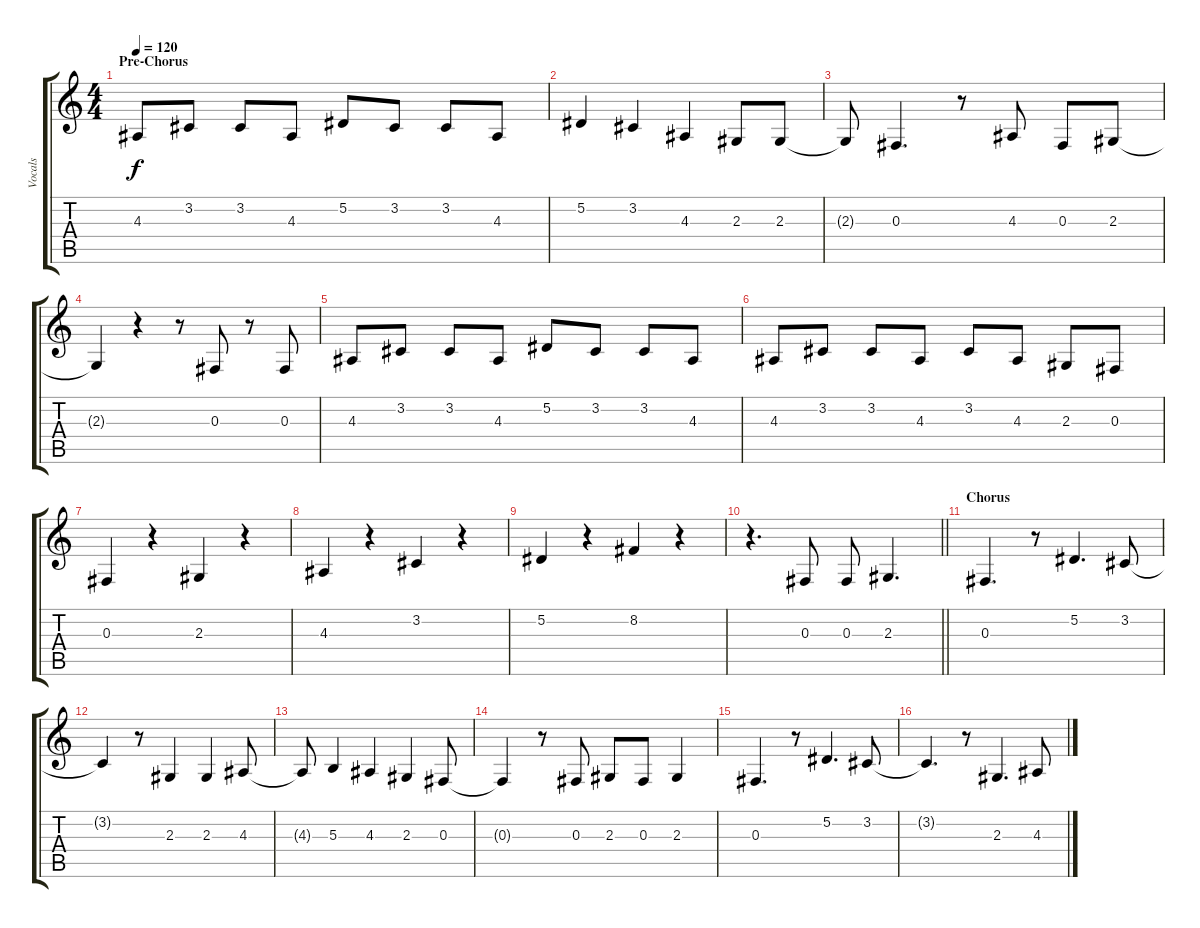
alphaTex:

\track ("Vocals" "Vocals") {instrument altosax}
\staff {score tabs}
\tuning (Eb4 Bb3 Gb3 Db3 Ab2 Eb2) {hide}
\ts (4 4)
\section ("" "Pre-Chorus")
\tempo 120
\clef g2
\ks c
4.3.8{dy f} 3.2.8 3.2.8 4.3.8 5.2.8 3.2.8 3.2.8 4.3.8 |
5.2.4 3.2.4 4.3.4 2.3.8 2.3.8 |
2.3{t}.8 0.3.4{d} r.8 4.3.8 0.3.8 2.3.8 |
2.3{t}.4 r.4 r.8 0.3.8 r.8 0.3.8 |
4.3.8 3.2.8 3.2.8 4.3.8 5.2.8 3.2.8 3.2.8 4.3.8 |
4.3.8 3.2.8 3.2.8 4.3.8 3.2.8 4.3.8 2.3.8 0.3.8 |
0.3.4 r.4 2.3.4 r.4 |
4.3.4 r.4 3.2.4 r.4 |
5.2.4 r.4 8.2.4 r.4 |
\barLineRight lightlight
r.4{d} 0.3.8 0.3.8 2.3.4{d} |
\section ("" "Chorus")
0.3.4{d} r.8 5.2.4{d} 3.2.8 |
3.2{t}.4 r.8 2.3.4 2.3.4 4.3.8 |
4.3{t}.8 5.3.4 4.3.4 2.3.4 0.3.8 |
0.3{t}.4 r.8 0.3.8 2.3.8 0.3.8 2.3.4 |
0.3.4{d} r.8 5.2.4{d} 3.2.8 |
3.2{t}.4{d} r.8 2.3.4{d} 4.3.8
